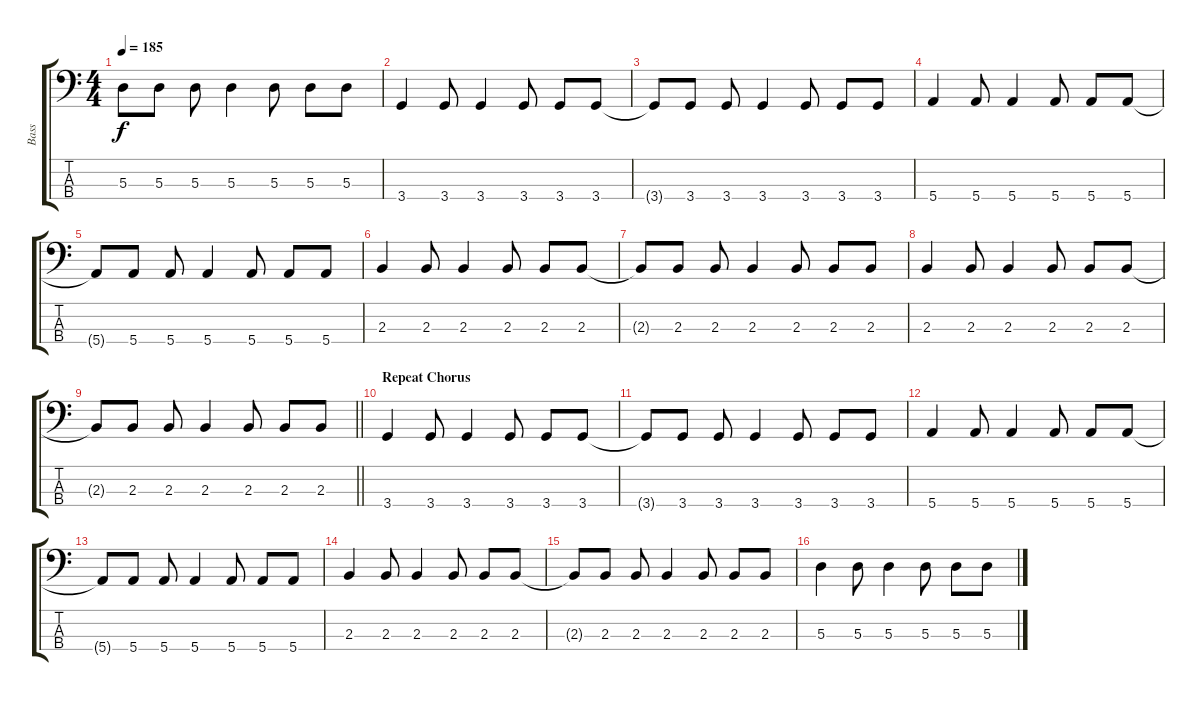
\track ("Bass" "Bass") {instrument electricbasspick}
\staff {score tabs}
\tuning (G2 D2 A1 E1) {hide}
\ts (4 4)
\tempo 185
\clef f4
\ks c
5.3{t}.8{dy f} 5.3.8 5.3.8 5.3.4 5.3.8 5.3.8 5.3.8 |
3.4.4 3.4.8 3.4.4 3.4.8 3.4.8 3.4.8 |
3.4{t}.8 3.4.8 3.4.8 3.4.4 3.4.8 3.4.8 3.4.8 |
5.4.4 5.4.8 5.4.4 5.4.8 5.4.8 5.4.8 |
5.4{t}.8 5.4.8 5.4.8 5.4.4 5.4.8 5.4.8 5.4.8 |
2.3.4 2.3.8 2.3.4 2.3.8 2.3.8 2.3.8 |
2.3{t}.8 2.3.8 2.3.8 2.3.4 2.3.8 2.3.8 2.3.8 |
2.3.4 2.3.8 2.3.4 2.3.8 2.3.8 2.3.8 |
\barLineRight lightlight
2.3{t}.8 2.3.8 2.3.8 2.3.4 2.3.8 2.3.8 2.3.8 |
\section ("" "Repeat Chorus")
3.4.4 3.4.8 3.4.4 3.4.8 3.4.8 3.4.8 |
3.4{t}.8 3.4.8 3.4.8 3.4.4 3.4.8 3.4.8 3.4.8 |
5.4.4 5.4.8 5.4.4 5.4.8 5.4.8 5.4.8 |
5.4{t}.8 5.4.8 5.4.8 5.4.4 5.4.8 5.4.8 5.4.8 |
2.3.4 2.3.8 2.3.4 2.3.8 2.3.8 2.3.8 |
2.3{t}.8 2.3.8 2.3.8 2.3.4 2.3.8 2.3.8 2.3.8 |
5.3.4 5.3.8 5.3.4 5.3.8 5.3.8 5.3.8
